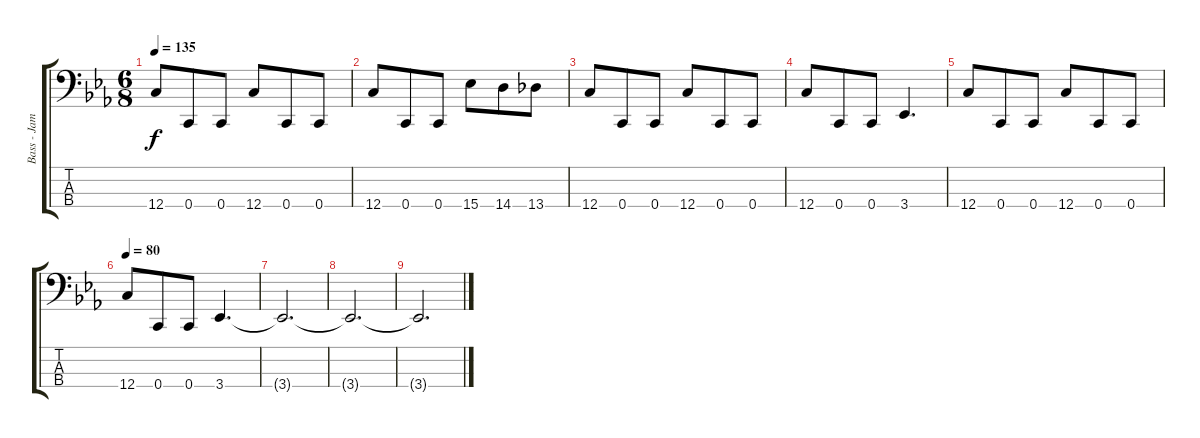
\track ("Bass - James Johnston" "Bass - Jam") {instrument electricbassfinger}
\staff {score tabs}
\tuning (F2 C2 G1 C1) {hide}
\ts (6 8)
\tempo 135
\clef f4
\ks cminor
12.4.8{dy f} 0.4.8 0.4.8 12.4.8 0.4.8 0.4.8 |
12.4.8 0.4.8 0.4.8 15.4.8 14.4.8 13.4.8 |
12.4.8 0.4.8 0.4.8 12.4.8 0.4.8 0.4.8 |
12.4.8 0.4.8 0.4.8 3.4.4{d} |
12.4.8 0.4.8 0.4.8 12.4.8 0.4.8 0.4.8 |
\tempo 80
12.4.8 0.4.8 0.4.8 3.4.4{d} |
3.4{t}.2{d} |
3.4{t}.2{d} |
3.4{t}.2{d}
